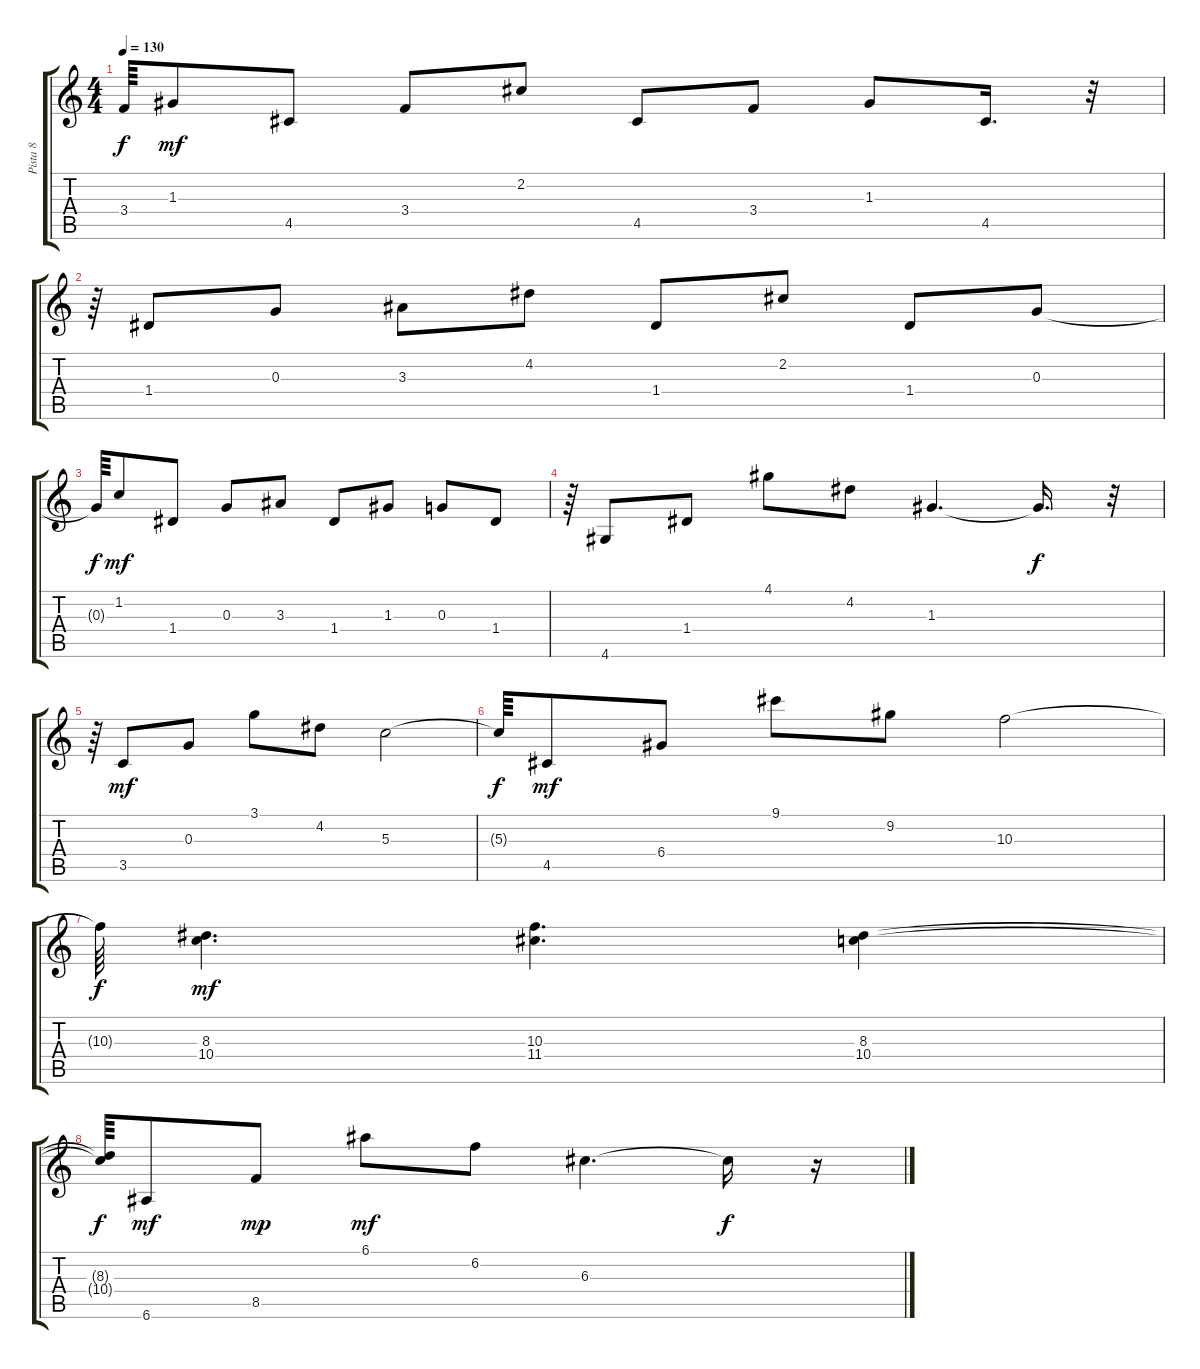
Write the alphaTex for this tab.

\track ("Pista 8" "Pista 8") {instrument electricguitarclean}
\staff {score tabs}
\tuning (E4 B3 G3 D3 A2 E2) {hide}
\ts (4 4)
\tempo 130
\clef g2
\ks c
3.4{t}.64{dy f} 1.3.8{dy mf} 4.5.8 3.4.8 2.2.8 4.5.8 3.4.8 1.3.8 4.5.16{d} r.32 |
r.64 1.4.8 0.3.8 3.3.8 4.2.8 1.4.8 2.2.8 1.4.8 0.3.8 |
0.3{t}.64{dy f} 1.2.8{dy mf} 1.4.8 0.3.8 3.3.8 1.4.8 1.3.8 0.3.8 1.4.8 |
r.64 4.6.8 1.4.8 4.1.8 4.2.8 1.3.4{d} 1.3{t}.16{d dy f} r.32 |
r.64 3.5.8{dy mf} 0.3.8 3.1.8 4.2.8 5.3.2{volume 11} |
5.3{t}.64{dy f} 4.5.8{dy mf} 6.4.8{volume 10} 9.1.8 9.2.8 10.3.2 |
10.3{t}.64{dy f} (8.3 10.4).4{d dy mf volume 9} (10.3 11.4).4{d volume 8} (8.3 10.4).4{volume 7} |
(8.3{t} 10.4{t}).64{dy f} 6.6.8{dy mf} 8.5.8{dy mp} 6.1.8{dy mf} 6.2.8 6.3.4{d} 6.3{t}.16{dy f} r.16
